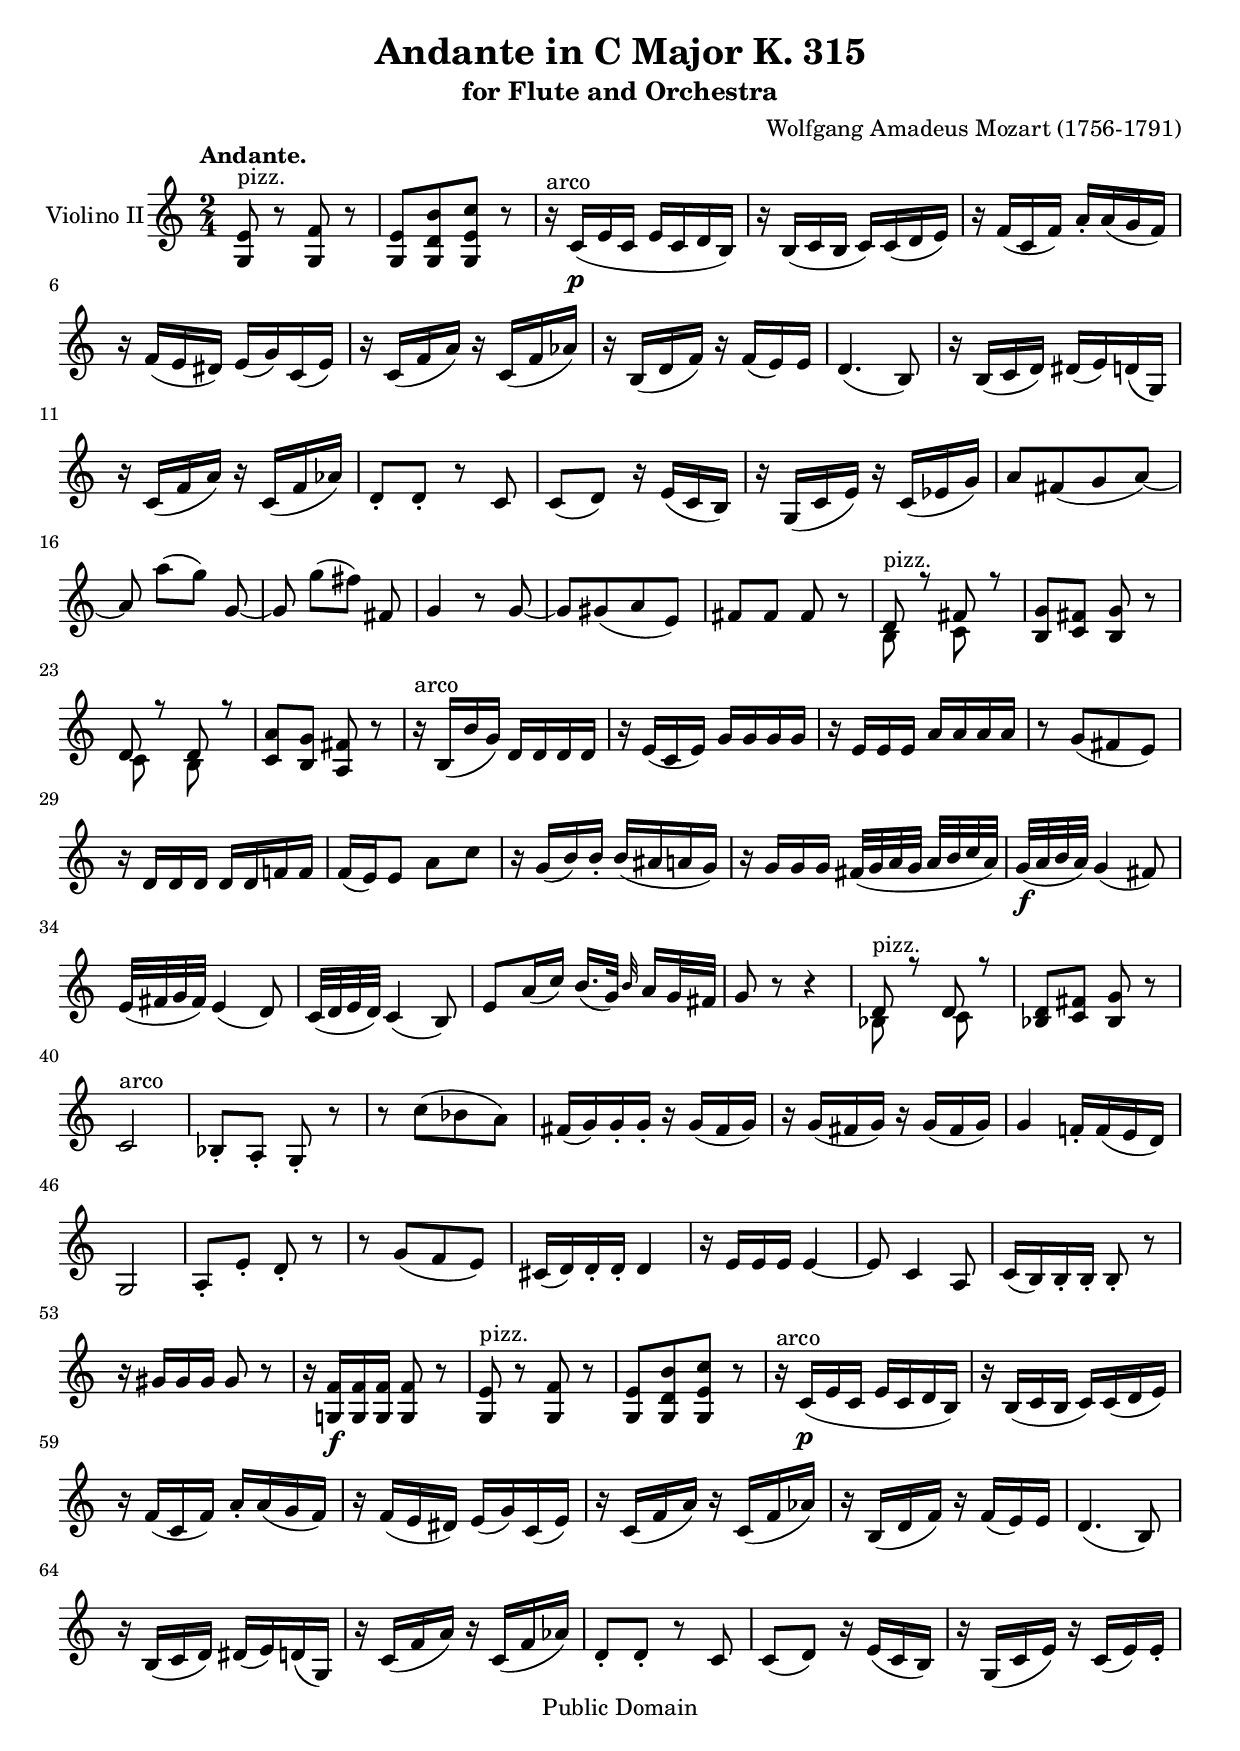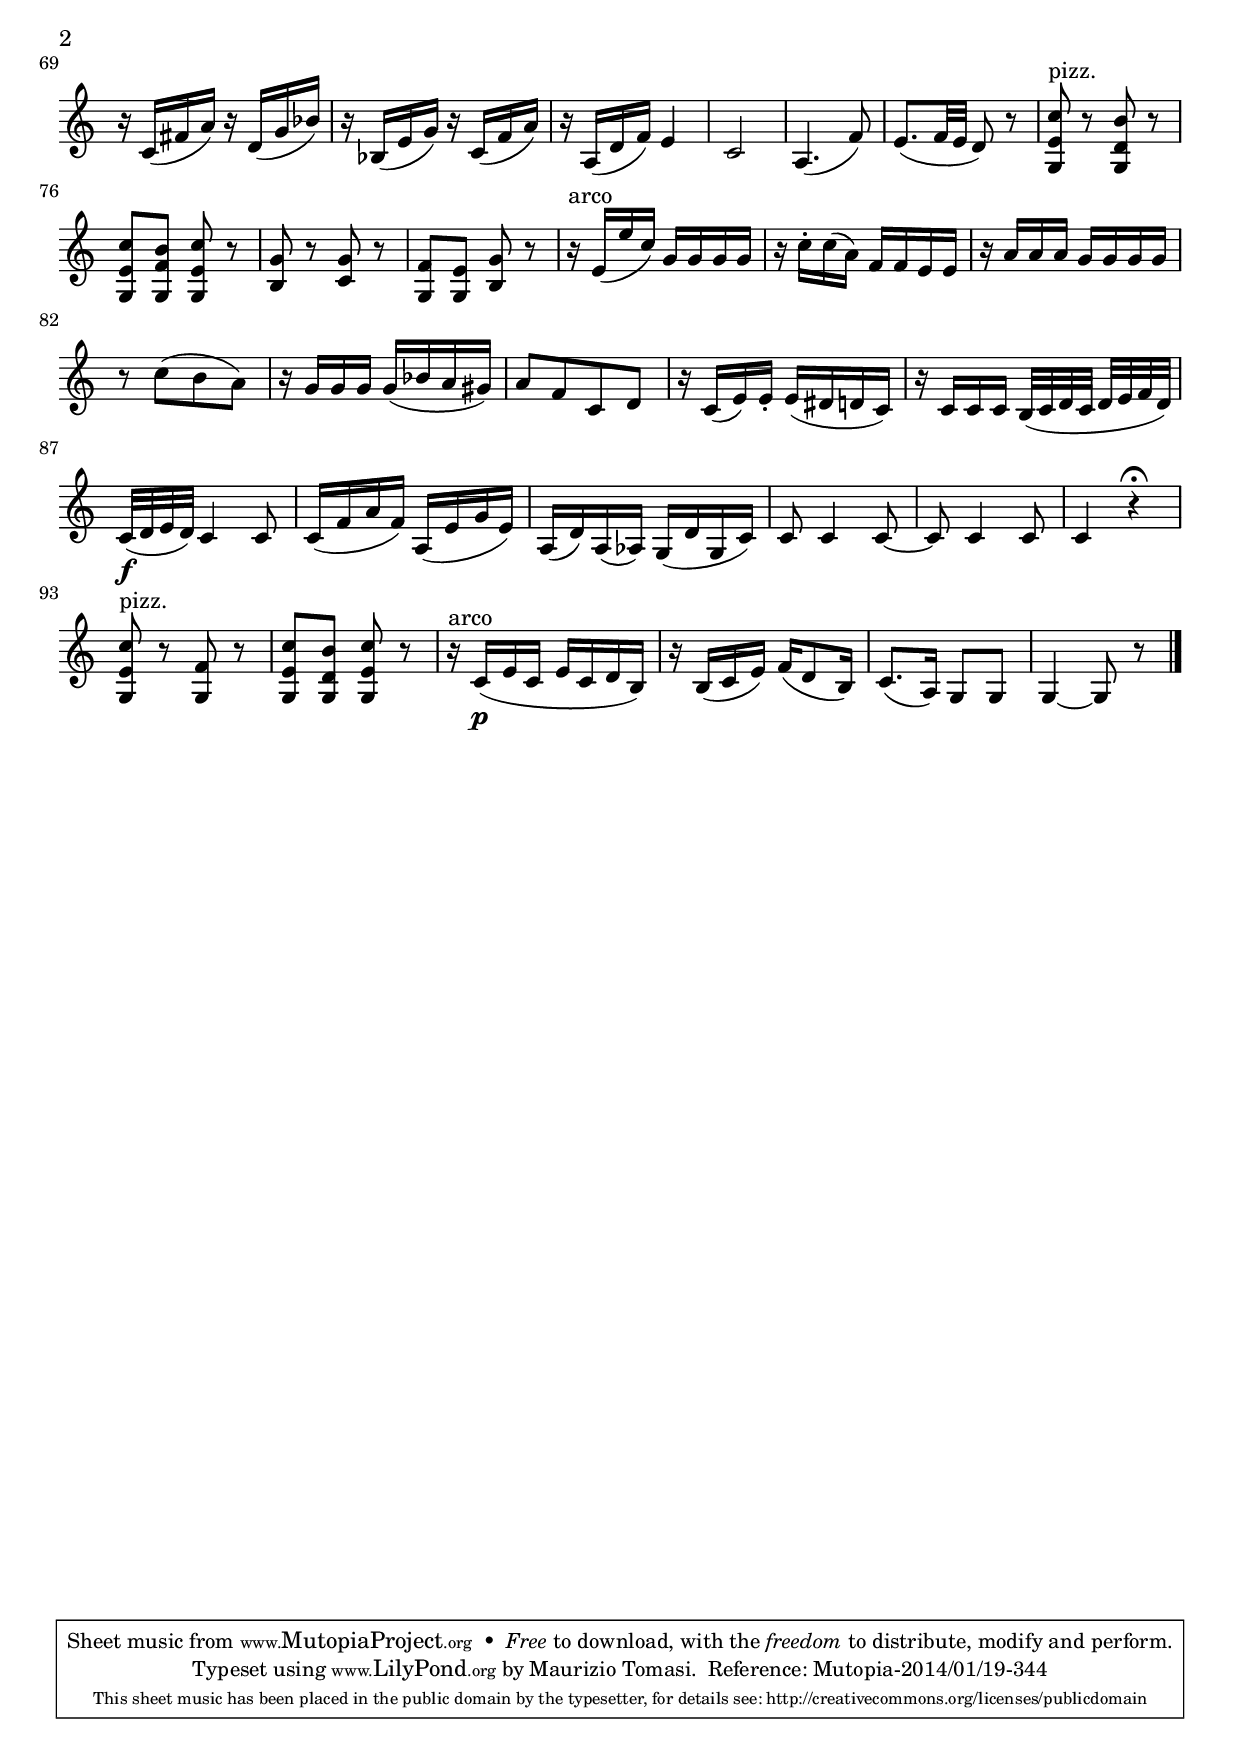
% -*- LilyPond -*-

\version "2.18.0"

\include "defs.ly"
\version "2.18.0"
violinIIPart =  \relative g {
    \key c \major
    \clef violin

    \noTupletBracket

    <g e'>8^\markup { pizz. } r <g f'> r
    | <g e'>[ <g d' b'> <g e' c'>] r
    | r16^\markup { arco } \lowerDynamics c(\p e c e c d b)
    | r b( c b c) c( d e)
    | r f( c f) a-. a( g f)
    | r f( e dis) e( g) c,( e)
    | r c( f a) r c,( f as)
    | r b,( d f) r f( e) e
    | d4.( b8)

% 10
    | r16 b( c d) dis( e) d( g,)
    | r16 c( f a) r c,( f as)
    | d,8-. d-. r c
    | c( d) r16 e( c b)
    | r g( c e) r c( es g)
    | a8[ fis( g a)] ~
    | a a'[( g)] g, ~
    | g g'[( fis)] fis,
    | g4 r8 g ~
    | g[ gis( a e)]

% 20
    | fis fis fis r
    | << { d^\markup { pizz. } r fis r } \\ { b, s c s } >>
    | <b g'>8[ <c fis>] <b g'> r
    | << { d r d r } \\ { c s b s } >>
    | <c a'>8[ <b g'>] <a fis'> r
    | r16^\markup { arco } b( b' g) d d d d
    | r e( c e) g g g g
    | r e e e a a a a
    | r8 g[( fis e)]
    | r16 d d d d d f! f

% 30
    | f( e) e8 a c
    | r16 g( b) b-. b( ais a g)
    | r g g g fis32( g a g a[ b c a)]
    | g(\f a b a) g4( fis8)
    | e32( fis g fis) e4( d8)
    | c32( d e d) c4( b8)
    | e8 a16( c) b16.[( g32)] \grace { b32 } a16[ g32 fis]
    | g8 r r4
    | << { d8^\markup { pizz. } r d r } \\ { bes s c s } >>
    | <d bes> <fis c> <g bes,> r

% 40
    | c,2^\markup { arco }
    | bes8-. a-. g-. r
    | r c'[( bes a)]
    | fis16( g) g-. g-. r g( fis g)
    | r g( fis g) r g( fis g)
    | g4 f!16-. f( e d)
    | g,2
    | a8-. e'-. d-. r
    | r g[( f e)]
    | cis16( d) d-. d-. d4

% 50
    | r16 e e e e4 ~
    | e8 c4 a8
    | c16( b) b-. b-. b8-. r
    | r16 gis' gis gis gis8 r
    | r16 << { g,!\f g g g8 } { f'16 f f f8 } >> r
    | <g, e'>^\markup { pizz. } r <g f'> r
    | <g e'>[ <g d' b'> <g e' c'>] r
    | r16^\markup { arco } \lowerDynamics c(\p e c e c d b)
    | r b( c b c) c( d e)
    | r f( c f) a-. a( g f)

% 60
    | r f( e dis) e( g) c,( e)
    | r c( f a) r c,( f as)
    | r b,( d f) r f( e) e
    | d4.( b8)
    | r16 b( c d) dis( e) d( g,)
    | r16 c( f a) r c,( f as)
    | d,8-. d-. r c
    | c( d) r16 e( c b)
    | r g( c e) r c( e) e-.
    | r c( fis a) r d,( g bes)

% 70
    | r bes,( e g) r c,( f a)
    | r a,( d f) e4
    | c2
    | a4.( f'8)
    | e8.( f32 e d8) r
    | <g, e' c'>^\markup { pizz. } r <g d' b'> r
    | <g e' c'>8[ <g f' b>] <g e' c'> r
    | <b g'> r <c g'> r
    | <g f'>8[ <g e'>] <b g'> r
    | r16^\markup { arco } e( e' c) g g g g

% 80
    | r c-. c( a) f f e e
    | r a a a g g g g
    | r8 c[( b a)]
    | r16 g g g g( bes a gis)
    | a8[ f c d]
    | r16 c( e) e-. e( dis d c)
    | r c c c b32( c d c d[ e f d)]
    | c(\f d e d) c4 c8
    | c16( f a f) a,( e' g e)
    | a,( d) a( as) g( d' g, c)

% 90
    | c8 c4 c8 ~
    | c c4 c8
    | c4 r\fermata
    | <g e' c'>8^\markup { pizz. } r <g f'> r
    | <g e' c'>8[ <g d' b'>] <g e' c'> r
    | r16^\markup { arco } \lowerDynamics c16(\p e c e c d b)
    | r b( c e) f( d8 b16)
    | c8.( a16) g8 g
    | g4 ~ g8 r

    \bar "|."
}


\score {
  \new Staff \with {
    midiInstrument = #"string ensemble 1"
    instrumentName = #"Violino II"
  } <<
    \override Score.BarNumber.padding = #3
    \set Score.skipBars = ##t
    \compressFullBarRests

    \time 2/4
    \tempo "Andante."
    \violinIIPart
  >>

  \midi {
    \tempo 4 = 46
  }

  \layout { }
}
